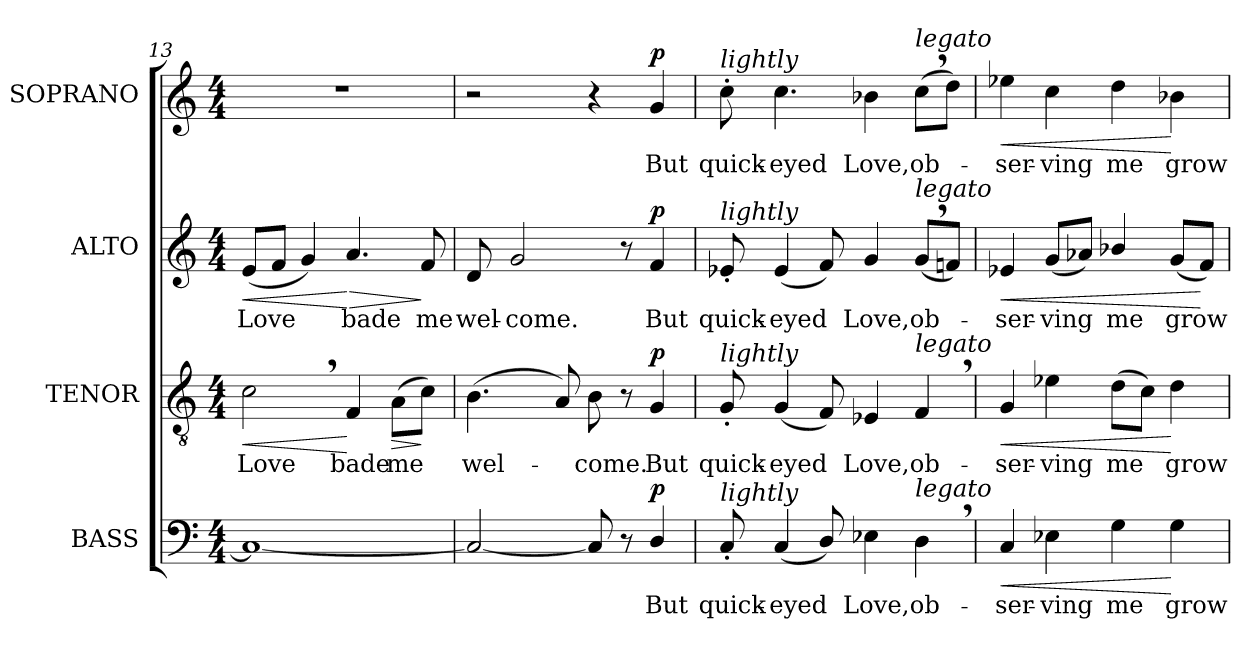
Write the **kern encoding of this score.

**kern	**text	**dynam	**kern	**text	**dynam	**kern	**text	**dynam	**kern	**text	**dynam
*part4	*part4	*part4	*part3	*part3	*part3	*part2	*part2	*part2	*part1	*part1	*part1
*staff4	*staff4	*staff4	*staff3	*staff3	*staff3	*staff2	*staff2	*staff2	*staff1	*staff1	*staff1
*I"BASS	*	*	*I"TENOR	*	*	*I"ALTO	*	*	*I"SOPRANO	*	*
*I'B.	*	*	*I'T.	*	*	*I'A.	*	*	*I'S.	*	*
*clefF4	*	*	*clefGv2	*	*	*clefG2	*	*	*clefG2	*	*
*	*	*	*ITrd7c12	*	*	*	*	*	*	*	*
*k[]	*	*	*k[]	*	*	*k[]	*	*	*k[]	*	*
*C:	*	*	*C:	*	*	*C:	*	*	*C:	*	*
*M4/4	*	*	*M4/4	*	*	*M4/4	*	*	*M4/4	*	*
=13	=13	=13	=13	=13	=13	=13	=13	=13	=13	=13	=13
!	!	!	!	!LO:LY:b:color=#000000	!LO:HP:b	!	!	!	!	!	!
!	!	!	!	!	!	!	!LO:LY:b:color=#000000	!LO:HP:b	!	!	!
1Ci_<	.	.	2C,i\	Love	<	(8ei/L	Love	<	1r	.	.
.	.	.	.	.	.	8fi/J	.	.	.	.	.
.	.	.	.	.	.	4gi/)	.	.	.	.	.
!	!	!	!	!LO:LY:b:color=#000000	!	!	!	!	!	!	!
!	!	!	!	!	!	!	!LO:LY:b:color=#000000	!LO:HP:n=1:b	!	!	!
.	.	.	4FFi/	bade	[	4.ai/	bade	[ >	.	.	.
!	!	!	!	!LO:LY:b:color=#000000	!LO:HP:b	!	!	!	!	!	!
.	.	.	(8AAi\L	me	>	.	.	.	.	.	.
!	!	!	!	!	!	!	!LO:LY:b:color=#000000	!	!	!	!
.	.	.	8Ci\J)	.	]	8fi/	me	]	.	.	.
=14	=14	=14	=14	=14	=14	=14	=14	=14	=14	=14	=14
!	!	!	!	!LO:LY:b:color=#000000	!	!	!	!	!	!	!
!	!	!	!	!	!	!	!LO:LY:b:color=#000000	!	!	!	!
2Ci/_<	.	.	(4.BBi\	wel-	.	8di/	wel-	.	2r	.	.
!	!	!	!	!	!	!	!LO:LY:b:color=#000000	!	!	!	!
.	.	.	.	.	.	2gi/	-come.	.	.	.	.
.	.	.	8AAi/)	.	.	.	.	.	.	.	.
!	!	!	!	!LO:LY:b:color=#000000	!	!	!	!	!	!	!
8Ci/]	.	.	8BBi\	-come.	.	.	.	.	4r	.	.
8r	.	.	8r	.	.	8r	.	.	.	.	.
!	!LO:LY:b:color=#000000	!	!	!	!	!	!	!	!	!	!
!	!	!	!	!LO:LY:b:color=#000000	!	!	!	!	!	!	!
!	!	!	!	!	!	!	!LO:LY:b:color=#000000	!	!	!	!
!	!	!	!	!	!	!	!	!	!	!LO:LY:b:color=#000000	!
4Di/	But	p	4GGi/	But	p	4fi/	But	p	4gi/	But	p
=15	=15	=15	=15	=15	=15	=15	=15	=15	=15	=15	=15
!	!LO:LY:b:color=#000000	!	!	!	!	!	!	!	!	!	!
!	!	!	!	!LO:LY:b:color=#000000	!	!	!	!	!	!	!
!	!	!	!	!	!	!	!LO:LY:b:color=#000000	!	!	!	!
!	!	!	!	!	!	!	!	!	!LO:TX:a:i:t=lightly	!	!
!	!	!	!	!	!	!LO:TX:a:i:t=lightly	!	!	!	!	!
!	!	!	!LO:TX:a:i:t=lightly	!	!	!	!	!	!	!	!
!LO:TX:a:i:t=lightly	!	!	!	!	!	!	!	!	!	!	!
!	!	!	!	!	!	!	!	!	!	!LO:LY:b:color=#000000	!
8C'i/	quick-	.	8GG'i/	quick-	.	8e-X'i/	quick-	.	8cc'i\	quick-	.
!	!LO:LY:b:color=#000000	!	!	!	!	!	!	!	!	!	!
!	!	!	!	!LO:LY:b:color=#000000	!	!	!	!	!	!	!
!	!	!	!	!	!	!	!LO:LY:b:color=#000000	!	!	!	!
!	!	!	!	!	!	!	!	!	!	!LO:LY:b:color=#000000	!
(4Ci/	-eyed	.	(4GGi/	-eyed	.	(4e-i/	-eyed	.	4.cci\	-eyed	.
8Di/)	.	.	8FFi/)	.	.	8fi/)	.	.	.	.	.
!	!LO:LY:b:color=#000000	!	!	!	!	!	!	!	!	!	!
!	!	!	!	!LO:LY:b:color=#000000	!	!	!	!	!	!	!
!	!	!	!	!	!	!	!LO:LY:b:color=#000000	!	!	!	!
!	!	!	!	!	!	!	!	!	!	!LO:LY:b:color=#000000	!
4E-Xi\	Love,	.	4EE-Xi/	Love,	.	4gi/	Love,	.	4b-Xi\	Love,	.
!	!LO:LY:b:color=#000000	!	!	!	!	!	!	!	!	!	!
!	!	!	!	!LO:LY:b:color=#000000	!	!	!	!	!	!	!
!	!	!	!	!	!	!	!LO:LY:b:color=#000000	!	!	!	!
!	!	!	!	!	!	!	!	!	!LO:TX:a:i:t=legato	!	!
!	!	!	!	!	!	!LO:TX:a:i:t=legato	!	!	!	!	!
!	!	!	!LO:TX:a:i:t=legato	!	!	!	!	!	!	!	!
!LO:TX:a:i:t=legato	!	!	!	!	!	!	!	!	!	!	!
!	!	!	!	!	!	!	!	!	!	!LO:LY:b:color=#000000	!
4D,i\	ob-	.	4FF,i/	ob-	.	(8g,i/L	ob-	.	(8cc,i\L	ob-	.
.	.	.	.	.	.	8fni/J)	.	.	8ddi\J)	.	.
!!LO:LB:g=z
=16	=16	=16	=16	=16	=16	=16	=16	=16	=16	=16	=16
!	!LO:LY:b:color=#000000	!LO:HP:b	!	!	!	!	!	!	!	!	!
!	!	!	!	!LO:LY:b:color=#000000	!LO:HP:b	!	!	!	!	!	!
!	!	!	!	!	!	!	!LO:LY:b:color=#000000	!LO:HP:b	!	!	!
!	!	!	!	!	!	!	!	!	!	!LO:LY:b:color=#000000	!LO:HP:b
4Ci/	-ser-	<	4GGi/	-ser-	<	4e-Xi/	-ser-	<	4ee-Xi\	-ser-	<
!	!LO:LY:b:color=#000000	!	!	!	!	!	!	!	!	!	!
!	!	!	!	!LO:LY:b:color=#000000	!	!	!	!	!	!	!
!	!	!	!	!	!	!	!LO:LY:b:color=#000000	!	!	!	!
!	!	!	!	!	!	!	!	!	!	!LO:LY:b:color=#000000	!
4E-Xi\	-ving	.	4E-Xi\	-ving	.	(8gi/L	-ving	.	4cci\	-ving	.
.	.	.	.	.	.	8a-Xi/J)	.	.	.	.	.
!	!LO:LY:b:color=#000000	!	!	!	!	!	!	!	!	!	!
!	!	!	!	!LO:LY:b:color=#000000	!	!	!	!	!	!	!
!	!	!	!	!	!	!	!LO:LY:b:color=#000000	!	!	!	!
!	!	!	!	!	!	!	!	!	!	!LO:LY:b:color=#000000	!
4Gi\	me	.	(8Di\L	me	.	4b-Xi/	me	.	4ddi\	me	.
.	.	.	8Ci\J)	.	.	.	.	.	.	.	.
!	!LO:LY:b:color=#000000	!	!	!	!	!	!	!	!	!	!
!	!	!	!	!LO:LY:b:color=#000000	!	!	!	!	!	!	!
!	!	!	!	!	!	!	!LO:LY:b:color=#000000	!	!	!	!
!	!	!	!	!	!	!	!	!	!	!LO:LY:b:color=#000000	!
4Gi\	grow	[	4Di\	grow	[	(8gi/L	grow	.	4b-Xi\	grow	[
.	.	.	.	.	.	8fi/J)	.	[	.	.	.
=	=	=	=	=	=	=	=	=	=	=	=
*-	*-	*-	*-	*-	*-	*-	*-	*-	*-	*-	*-
